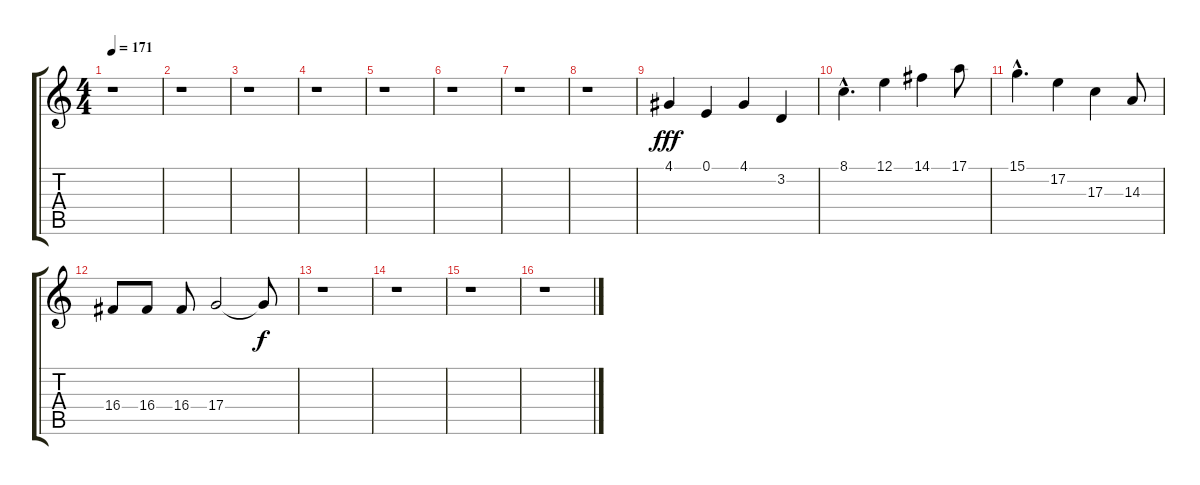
\track "" {instrument trumpet}
\staff {score tabs}
\tuning (E4 B3 G3 D3 A2 E2) {hide}
\ts (4 4)
\tempo 171
\clef g2
\ks c
r.1{dy fff} |
r.1 |
r.1 |
r.1 |
r.1 |
r.1 |
r.1 |
r.1 |
4.1.4 0.1.4 4.1.4 3.2.4 |
8.1{hac}.4{d} 12.1.4 14.1.4 17.1.8 |
15.1{hac}.4{d} 17.2.4 17.3.4 14.3.8 |
16.4.8 16.4.8 16.4.8 17.4.2 17.4{t}.8{dy f} |
r.1 |
r.1 |
r.1 |
r.1
